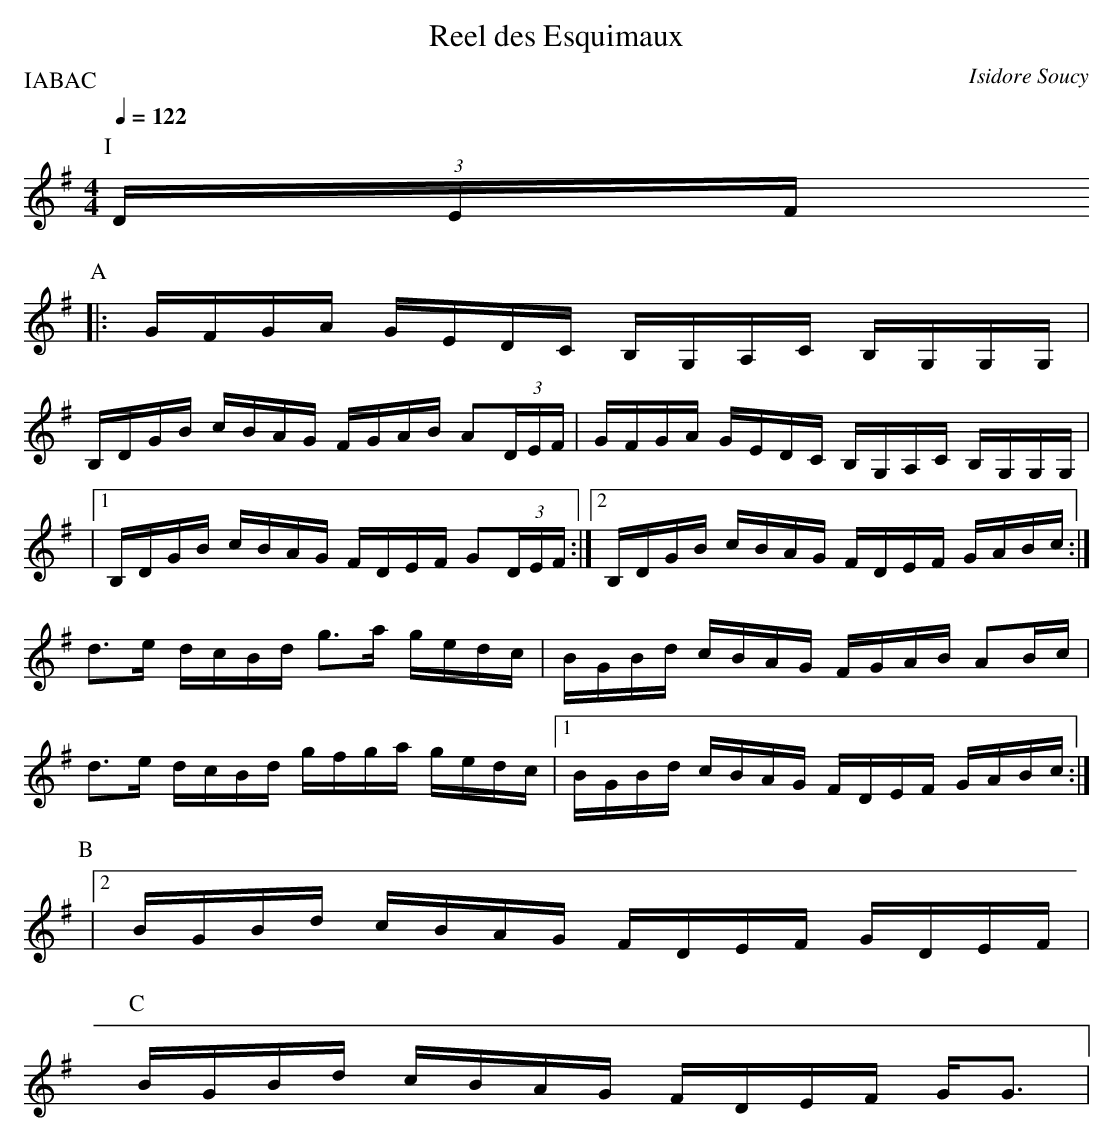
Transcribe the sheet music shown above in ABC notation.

X:1
T:Reel des Esquimaux
C:Isidore Soucy
Q:1/4=122
M:4/4
L:1/8
P:IABAC
K:G
P:I
(3D/E/F/
P:A
|:G/F/G/A/ G/E/D/C/ B,/G,/A,/C/ B,/G,/G,/G,/ |
B,/D/G/B/ c/B/A/G/ F/G/A/B/ A(3D/E/F/|G/F/G/A/ G/E/D/C/ B,/G,/A,/C/ B,/G,/G,/G,/ |
|1 B,/D/G/B/ c/B/A/G/ F/D/E/F/ G(3D/E/F/ :|2 B,/D/G/B/ c/B/A/G/ F/D/E/F/ G/A/B/c/:|
d3/2e/ d/c/B/d/ g3/2a/ g/e/d/c/ |B/G/B/d/ c/B/A/G/ F/G/A/B/ AB/c/ |
d3/2e/ d/c/B/d/ g/f/g/a/ g/e/d/c/ |1B/G/B/d/ c/B/A/G/ F/D/E/F/ G/A/B/c/ :|
P:B
|2B/G/B/d/ c/B/A/G/ F/D/E/F/ G/D/E/F/ |
P:C
B/G/B/d/ c/B/A/G/ F/D/E/F/ G/G3/2|
